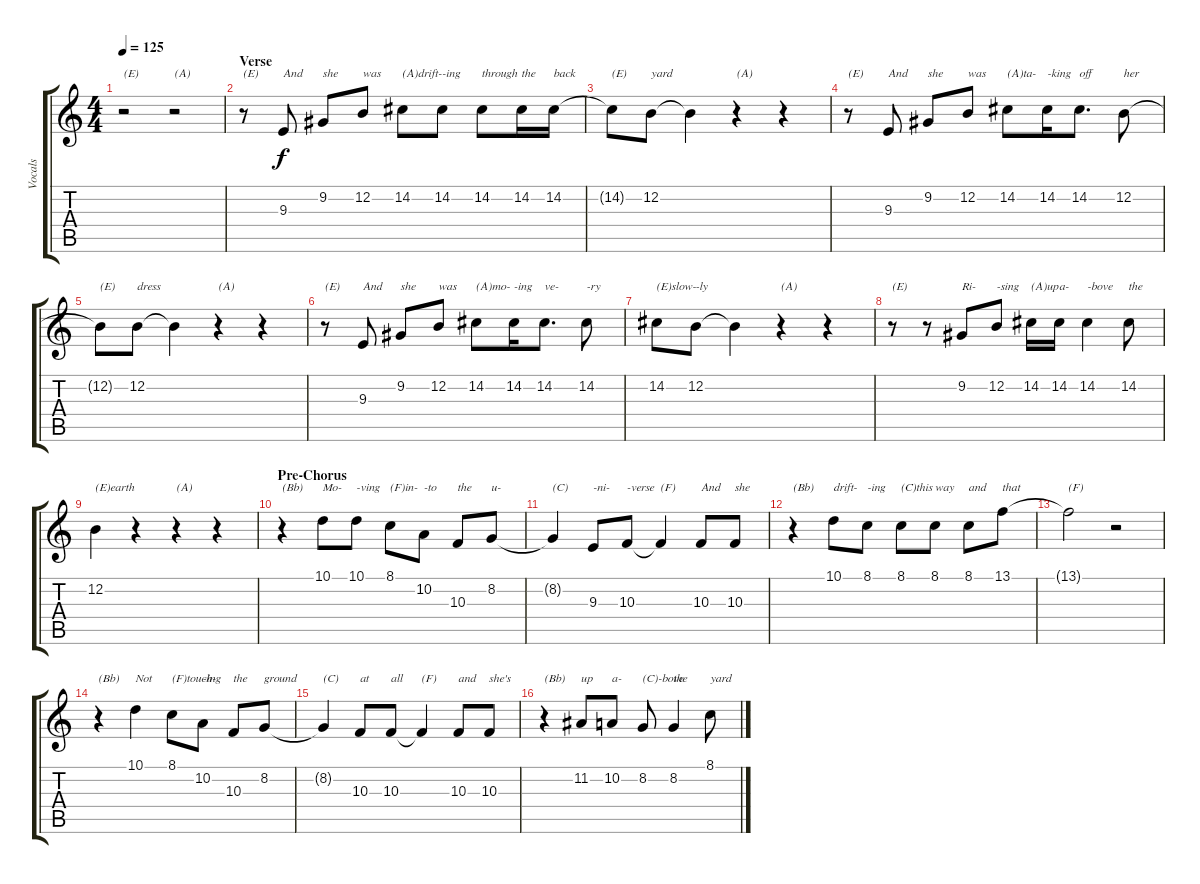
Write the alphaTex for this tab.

\track ("Vocals" "Vocals") {instrument steeldrums}
\staff {score tabs}
\tuning (E4 B3 G3 D3 A2 E2) {hide}
\ts (4 4)
\tempo 125
\clef g2
\ks c
r.2{txt "(E)" dy f} r.2{txt "(A)"} |
\section ("" "Verse")
r.8{txt "(E)"} 9.3.8{txt "And"} 9.2.8{txt "she"} 12.2.8{txt "was"} 14.2.8{txt "(A)drift-"} 14.2.8{txt "-ing"} 14.2.8{txt "through"} 14.2.16{txt "the"} 14.2.16{txt "back"} |
14.2{t}.8{txt "(E)"} 12.2.8{txt "yard"} 12.2{t}.4 r.4{txt "(A)"} r.4 |
r.8{txt "(E)"} 9.3.8{txt "And"} 9.2.8{txt "she"} 12.2.8{txt "was"} 14.2.8{txt "(A)ta-"} 14.2.16{txt "-king"} 14.2.8{d txt "off"} 12.2.8{txt "her"} |
12.2{t}.8{txt "(E)"} 12.2.8{txt "dress"} 12.2{t}.4 r.4{txt "(A)"} r.4 |
r.8{txt "(E)"} 9.3.8{txt "And"} 9.2.8{txt "she"} 12.2.8{txt "was"} 14.2.8{txt "(A)mo-"} 14.2.16{txt "-ing"} 14.2.8{d txt "ve-"} 14.2.8{txt "-ry"} |
14.2.8{txt "(E)slow-"} 12.2.8{txt "-ly"} 12.2{t}.4 r.4{txt "(A)"} r.4 |
r.8{txt "(E)"} r.8 9.2.8{txt "Ri-"} 12.2.8{txt "-sing"} 14.2.16{txt "(A)up"} 14.2.16{txt "a-"} 14.2.4{txt "-bove"} 14.2.8{txt "the"} |
12.2.4{txt "(E)earth"} r.4 r.4{txt "(A)"} r.4 |
\section ("" "Pre-Chorus")
r.4{txt "(Bb)"} 10.1.8{txt "Mo-"} 10.1.8{txt "-ving"} 8.1.8{txt "(F)in-"} 10.2.8{txt "-to"} 10.3.8{txt "the"} 8.2.8{txt "u-"} |
8.2{t}.4{txt "(C)"} 9.3.8{txt "-ni-"} 10.3.8{txt "-verse"} 10.3{t}.4{txt "(F)"} 10.3.8{txt "And"} 10.3.8{txt "she"} |
r.4{txt "(Bb)"} 10.1.8{txt "drift-"} 8.1.8{txt "-ing"} 8.1.8{txt "(C)this"} 8.1.8{txt "way"} 8.1.8{txt "and"} 13.1.8{txt "that"} |
13.1{t}.2{txt "(F)"} r.2 |
r.4{txt "(Bb)"} 10.1.4{txt "Not"} 8.1.8{txt "(F)touch-"} 10.2.8{txt "-ing"} 10.3.8{txt "the"} 8.2.8{txt "ground"} |
8.2{t}.4{txt "(C)"} 10.3.8{txt "at"} 10.3.8{txt "all"} 10.3{t}.4{txt "(F)"} 10.3.8{txt "and"} 10.3.8{txt "she's"} |
r.4{txt "(Bb)"} 11.2.8{txt "up"} 10.2.8{txt "a-"} 8.2.8{txt "(C)-bove"} 8.2.4{txt "the"} 8.1.8{txt "yard"}
